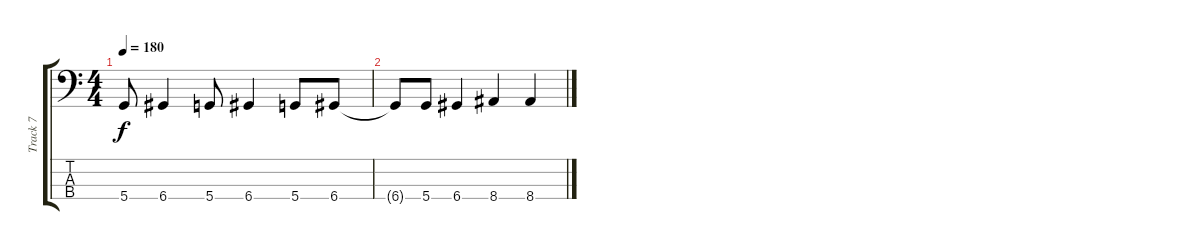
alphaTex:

\track ("Track 7" "Track 7") {instrument electricbassfinger}
\staff {score tabs}
\tuning (G2 D2 A1 D1) {hide}
\ts (4 4)
\tempo 180
\clef f4
\ks c
5.4.8{dy f} 6.4.4 5.4.8 6.4.4 5.4.8 6.4.8 |
6.4{t}.8 5.4.8 6.4.4 8.4.4 8.4.4
